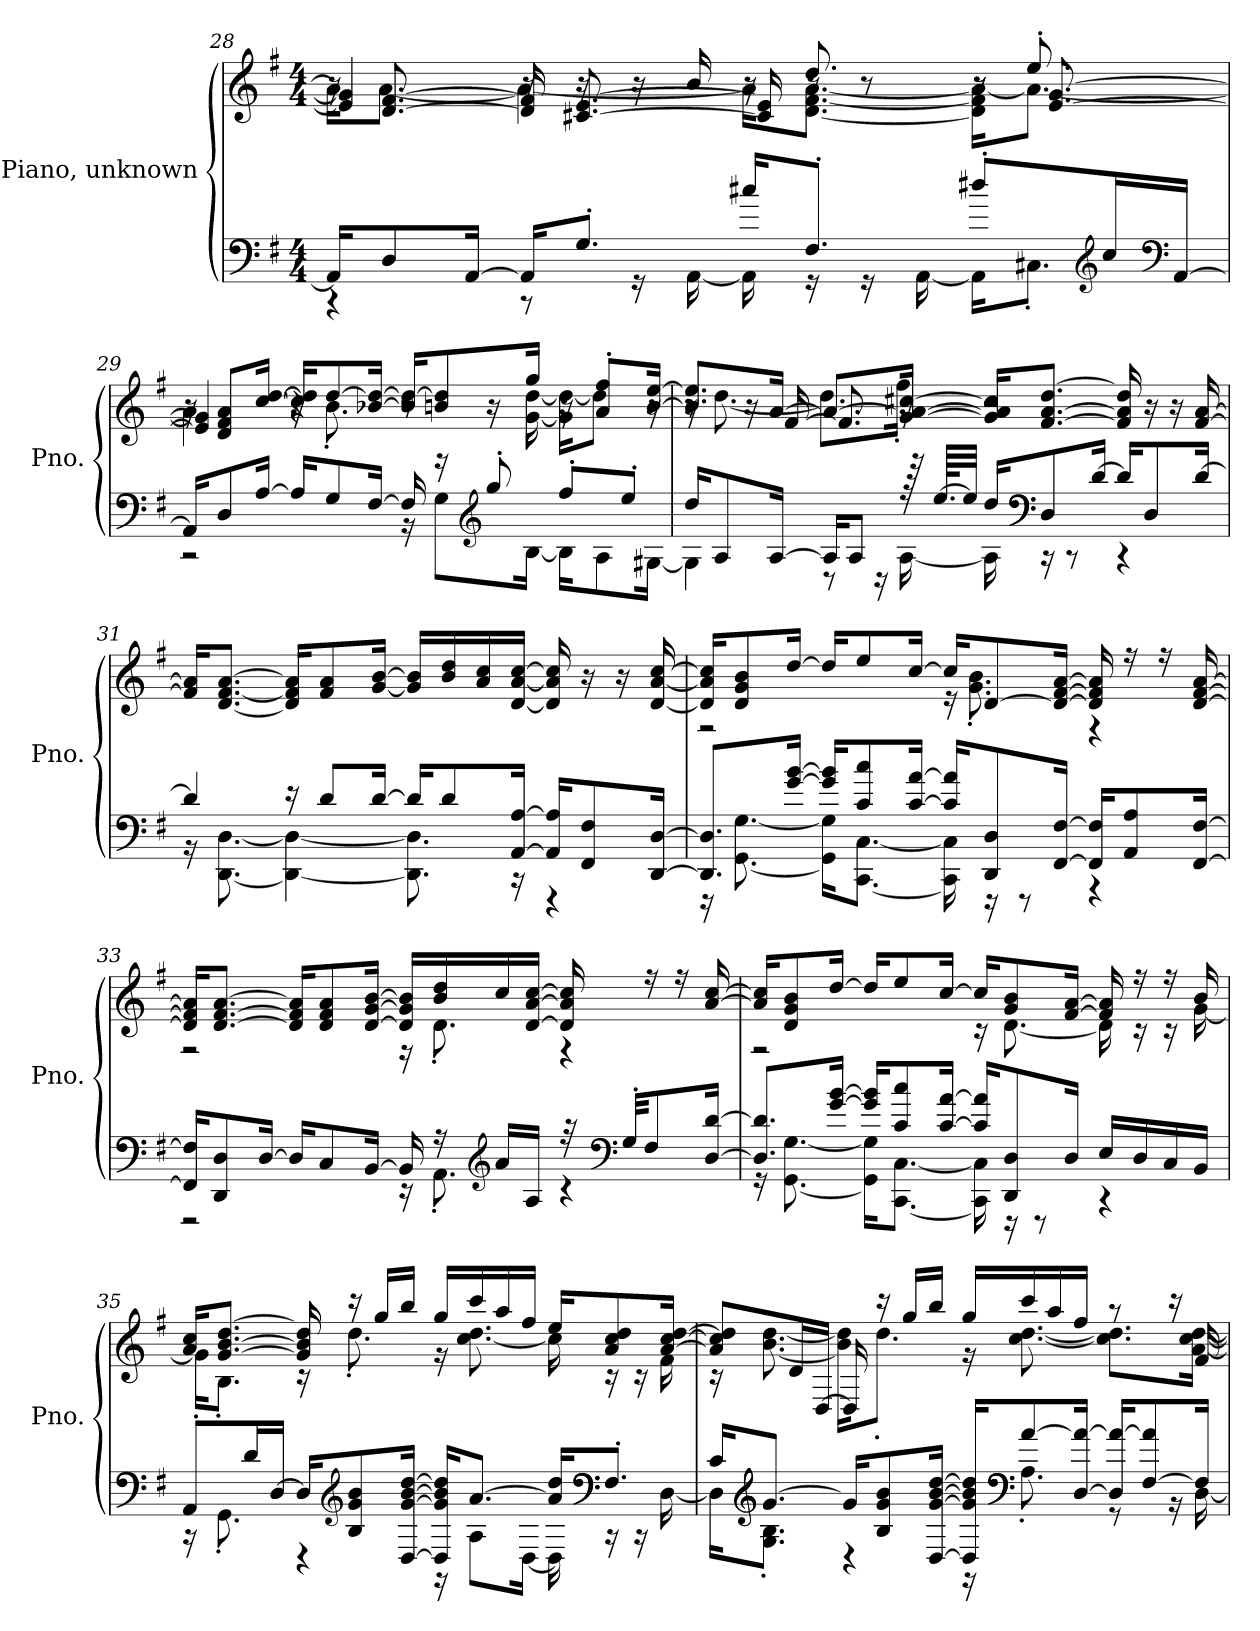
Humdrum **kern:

**kern	**kern
*part1	*part1
*staff2	*staff1
*I"Piano, unknown	*
*I'Pno.	*
!!LO:LB:g=z
*clefF4	*clefG2
*k[f#]	*k[f#]
*M4/4	*M4/4
=28	=28
*^	*^
*	*	*	*^
16AA/KL]	4r	16r	16a\KL]	4e/] 4g/]
8D/	.	[8.d/ [8.f#/	[8.a\J	.
[16AA/Jk	.	.	.	.
16AA/KL]	8r	16d/] 16f#/]	4a\_	16r
8.G'/J	.	16r	.	[8.c#X/ [8.e/
.	16r	16r	.	.
.	[16AA\	16b/	.	.
16cc#X/KL	16AA\]	16r	16a\KL]	16c#/] 16e/]
8.F#'/J	16r	8.dd/	[8.d\ [8.f#\ [8.a\J	16r
.	16r	.	.	8r
.	[16AA\	.	.	.
8dd#X'/L	16AA\KL]	16r	16d\] 16f#\] 16a\_KL	16r
.	8.C#X'\J	8.ee'/	8.a\J_	[8.e/ [8.g/
*clefG2	*	*	*	*
16cc#/L	.	.	.	.
*clefF4	*	*	*	*
[16AA/JJ	.	.	.	.
!!LO:LB:g=z	!!	!!
=29	=29	=29	=29	=29
16AA/KL]	2r	16r	4a\]	4e/] 4g/]
8D/	.	8d/ 8f#/ 8a/L	.	.
[16A/Jk	.	[16cc/ [16dd/Jk	.	.
16A/KL]	.	16cc/] 16dd/]KL	16r	4r
8G/	.	[8dd/	8.b'\	.
[16F#/Jk	.	[16b-X/ 16dd/_Jk	.	.
16F#/]	16r	16b-/] 16dd/_KL	8r	2r
16r	8G\L	8bn/ 8dd/]	.	.
*clefG2	*	*	*	*
8gg'/	.	.	16r	.
.	[16B\Jk	16gg/Jk	[16g\ [16dd\	.
8ff#'/L	16B\KL]	16r	16g\] 16dd\_KL	.
.	8A\	8a/' 8ff#/'L	8dd\J]	.
8ee'/J	.	.	.	.
.	[16G#X\Jk	[16b/ [16ee/Jk	16r	.
!!LO:LB:g=z	!!	!!
=30	=30	=30	=30	=30
16dd/KL	4G#\]	8.b/] 8.ee/]L	16r	8r
8A/	.	.	[8.dd\	.
.	.	.	.	16r
[16A/Jk	.	[16a/Jk	.	[16f#/
16A/KL]	8r	8.a/L_	8.dd\L]	8.f#/]
8A/J	.	.	.	.
.	16r	.	.	.
128r	[16A\	[16g/ 16a/_ [16cc#X/Jk	16ff#'\Jk	16r
[64.ee/KLLL	.	.	.	.
32ee/JJJ]	.	.	.	.
16dd/KL	16A\]	16g/] 16a/] 16cc#/]KL	2r	2r
*clefF4	*	*	*	*
8D/	16r	[8.f#/ [8.a/ [8.dd/J	.	.
.	8r	.	.	.
[16d/Jk	.	.	.	.
16d/KL]	4r	16f#/] 16a/] 16dd/]	.	.
8D/	.	16r	.	.
.	.	16r	.	.
[16d/Jk	.	[16f#/ [16a/	.	.
*	*	*v	*v	*v
=31	=31	=31
4d/]	16r	16f#/] 16a/]KL
.	[8.DD\ [8.D\	[8.d/ [8.f#/ [8.a/J
16r	4DD\_ 4D\_	16d/] 16f#/] 16a/]KL
8d/L	.	8f#/ 8a/
[16d/Jk	.	[16g/ [16b/Jk
16d/KL]	8.DD\] 8.D\]	16g/] 16b/]LL
8d/	.	16b/ 16dd/
.	.	16a/ 16cc/
[16AA/ [16A/Jk	16r	[16d/ [16a/ [16cc/JJ
16AA/] 16A/]KL	4r	16d/] 16a/] 16cc/]
8FF#/ 8F#/	.	16r
.	.	16r
[16DD/ [16D/Jk	.	[16d/ [16a/ [16cc/
!!LO:LB:g=z
=32	=32	=32
*	*	*^
8.DD/] 8.D/]L	16r	16d/] 16a/] 16cc/]KL	2r
.	[8.GG\ [8.G\	8d/ 8g/ 8b/	.
[16g/ [16b/Jk	.	[16dd/Jk	.
16g/] 16b/]KL	16GG\] 16G\]KL	16dd/KL]	.
8c/ 8cc/	[8.CC\ [8.C\J	8ee/	.
[16c/ [16a/Jk	.	[16cc/Jk	.
16c/] 16a/]KL	16CC\] 16C\]	16cc/KL]	16r
8DD/ 8D/	16r	[8d/	8.g\' 8.b\'
.	8r	.	.
[16FF#/ [16F#/Jk	.	16d/_ [16f#/ [16a/Jk	.
16FF#/] 16F#/]KL	4r	16d/] 16f#/] 16a/]	4r
8AA/ 8A/	.	16r	.
.	.	16r	.
[16FF#/ [16F#/Jk	.	[16d/ [16f#/ [16a/	.
=33	=33	=33	=33
16FF#/] 16F#/]KL	2r	16d/] 16f#/] 16a/]KL	2r
8DD/ 8D/	.	[8.d/ [8.f#/ [8.a/J	.
[16D/Jk	.	.	.
16D/KL]	.	16d/] 16f#/] 16a/]KL	.
8C/	.	8d/ 8f#/ 8a/	.
[16BB/Jk	.	[16d/ [16g/ [16b/Jk	.
16BB/]	16r	16d/] 16g/] 16b/]LL	16r
16r	8.AA'\	16b/ 16dd/	8.d'\
*clefG2	*	*	*
16a/LL	.	16cc/	.
16A/JJ	.	[16d/ [16a/ [16cc/JJ	.
32r	4r	16d/] 16a/] 16cc/]	4r
*clefF4	*	*	*
32G'/KKL	.	.	.
8F#/	.	16r	.
.	.	16r	.
[16D/ [16d/Jk	.	[16a/ [16cc/	.
!!LO:PB:g=z	!!
=34	=34	=34	=34
8.D/] 8.d/]L	16r	16a/] 16cc/]KL	2r
.	[8.GG\ [8.G\	8d/ 8g/ 8b/	.
[16g/ [16b/Jk	.	[16dd/Jk	.
16g/] 16b/]KL	16GG\] 16G\]KL	16dd/KL]	.
8c/ 8cc/	[8.CC\ [8.C\J	8ee/	.
[16c/ [16a/Jk	.	[16cc/Jk	.
16c/] 16a/]KL	16CC\] 16C\]	16cc/KL]	16r
8DD/ 8D/	16r	8g/ 8b/	[8.d\
.	8r	.	.
16D/Jk	.	[16f#/ [16a/Jk	.
16E/LL	4r	16f#/] 16a/]	16d\]
16D/	.	16r	16r
16C/	.	16r	16r
16BB/JJ	.	16b/	[16g\
=35	=35	=35	=35
8AA'/L	16r	16a/ 16cc/KL	16g\KL]
.	8.GG'\	[8.g/ [8.b/ [8.dd/J	8.B'\J
16d/L	.	.	.
[16D/JJ	.	.	.
16D/KL]	4r	16g/] 16b/] 16dd/]	16r
*clefG2	*	*	*
8B/ 8g/ 8b/	.	16r	8.dd'\
.	.	16gg/LL	.
[16D/ [16g/ [16b/ [16dd/Jk	.	16bb/JJ	.
16D/] 16g/] 16b/] 16dd/]KL	16r	16gg/LL	16r
[8.a/J	8A\L	16ccc/	[8.cc\ 8.dd\
.	.	16aa/	.
.	[16D\Jk	16ff#/JJ	.
16a/] 16dd/KL	16D\]	16ee/KL	16cc\]
*clefF4	*	*	*
8.F#'/J	16r	8a/ 8cc/ 8dd/	16r
.	16r	.	16r
.	[16D\	[16a/ [16cc/ [16dd/Jk	16f#\
!!LO:LB:g=z	!!
=36	=36	=36	=36
16c/KL	16D\KL]	8a/] 8cc/] 8dd/]L	16r
*clefG2	*	*	*
[8.g/J	8.G\' 8.B\'J	.	[8.b\ [8.dd\
.	.	16d/L	.
.	.	[16D/JJ	.
16g/KL]	4r	16D/]	16b\] 16dd\]KL
8B/ 8g/ 8b/	.	16r	8.dd'\J
.	.	16gg/LL	.
[16D/ [16g/ [16b/ [16dd/Jk	.	16bb/JJ	.
16D/] 16g/] 16b/] 16dd/]KL	16r	16gg/LL	16r
*clefF4	*	*	*
[8a/	8.A'\	16ccc/	[8.cc\ [8.dd\
.	.	16aa/	.
[16D/ 16a/_Jk	.	16ff#/JJ	.
16D/] 16a/_KL	8r	8r	8.cc\] 8.dd\]L
[8F#/ 8a/]	.	.	.
.	16r	16r	.
16F#/Jk]	[16D\	16f#/	[16a\ [16cc\ [16dd\Jk
*v	*v	*	*
*	*v	*v
=	=
*-	*-
